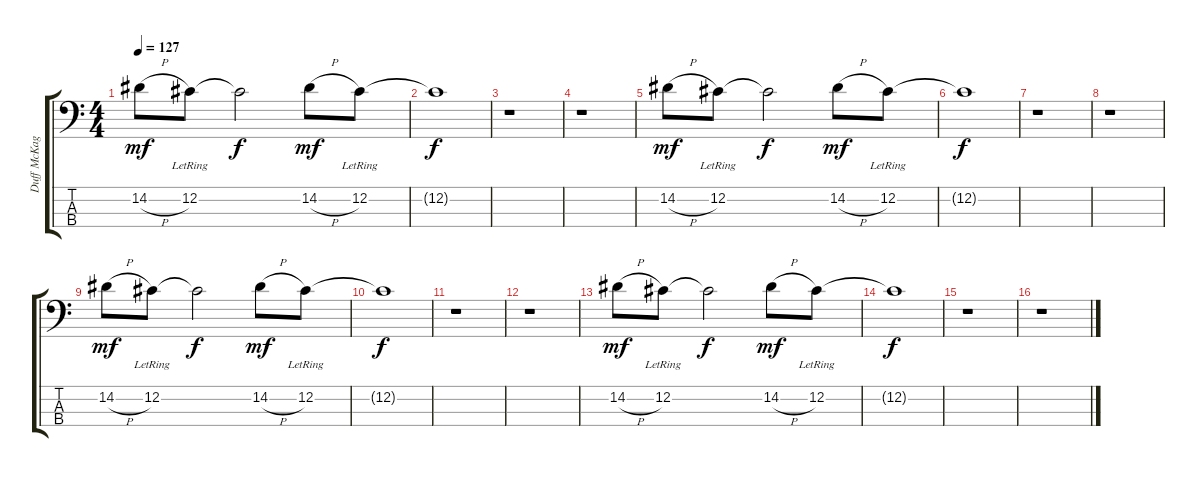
\track ("Duff McKagan" "Duff McKag") {instrument electricbassfinger}
\staff {score tabs}
\tuning (Gb2 Db2 Ab1 Eb1) {hide}
\ts (4 4)
\tempo 127
\clef f4
\ks c
14.2{h}.8{dy mf instrument electricbassfinger} 12.2{lr}.8 12.2{t}.2{dy f} 14.2{h}.8{dy mf} 12.2{lr}.8 |
12.2{t}.1{dy f} |
r.1 |
r.1 |
14.2{h}.8{dy mf} 12.2{lr}.8 12.2{t}.2{dy f} 14.2{h}.8{dy mf} 12.2{lr}.8 |
12.2{t}.1{dy f} |
r.1 |
r.1 |
14.2{h}.8{dy mf} 12.2{lr}.8 12.2{t}.2{dy f} 14.2{h}.8{dy mf} 12.2{lr}.8 |
12.2{t}.1{dy f} |
r.1 |
r.1 |
14.2{h}.8{dy mf} 12.2{lr}.8 12.2{t}.2{dy f} 14.2{h}.8{dy mf} 12.2{lr}.8 |
12.2{t}.1{dy f} |
r.1 |
r.1
